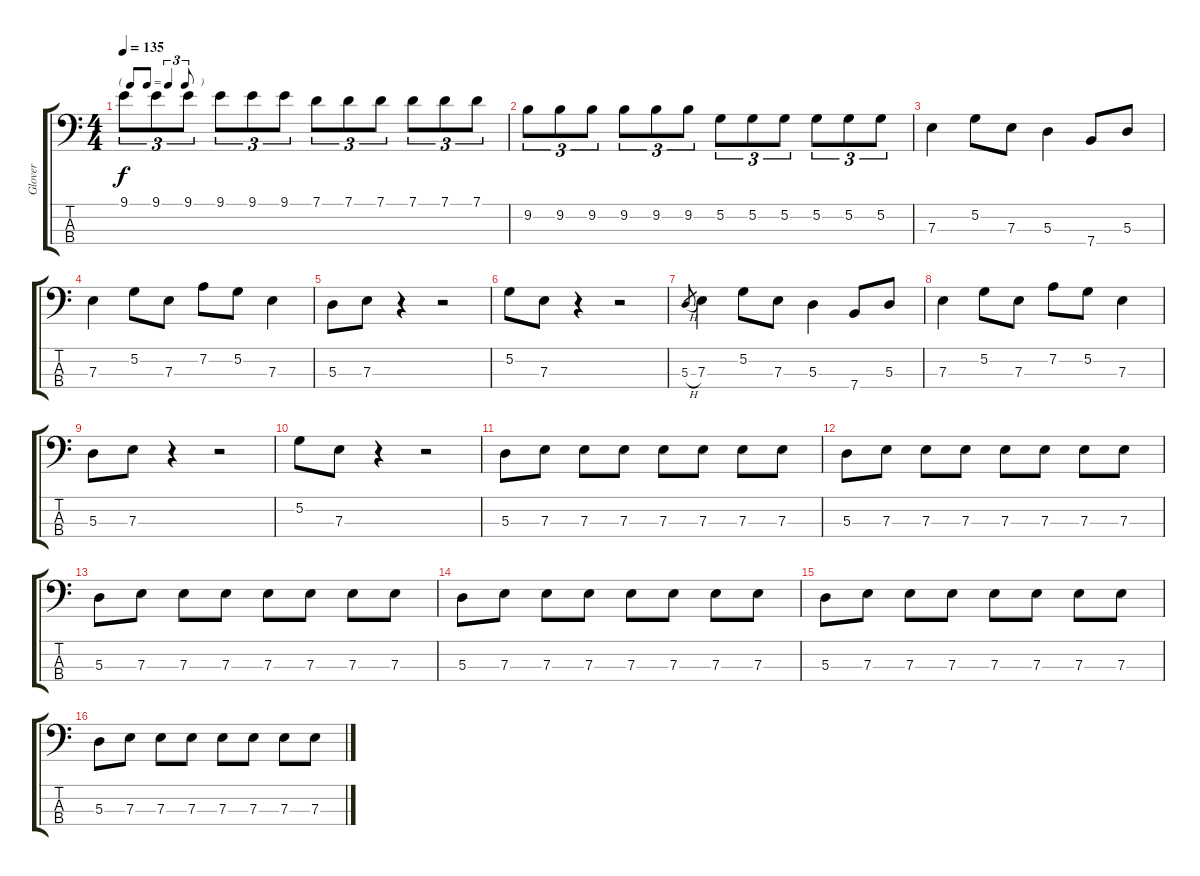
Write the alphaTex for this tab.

\track ("Glover" "Glover") {instrument electricbasspick}
\staff {score tabs}
\tuning (G2 D2 A1 E1) {hide}
\ts (4 4)
\tf triplet8th
\tempo 135
\clef f4
\ks c
9.1.8{tu (3 2) dy f instrument electricbasspick} 9.1.8{tu (3 2)} 9.1.8{tu (3 2)} 9.1.8{tu (3 2)} 9.1.8{tu (3 2)} 9.1.8{tu (3 2)} 7.1.8{tu (3 2)} 7.1.8{tu (3 2)} 7.1.8{tu (3 2)} 7.1.8{tu (3 2)} 7.1.8{tu (3 2)} 7.1.8{tu (3 2)} |
9.2.8{tu (3 2)} 9.2.8{tu (3 2)} 9.2.8{tu (3 2)} 9.2.8{tu (3 2)} 9.2.8{tu (3 2)} 9.2.8{tu (3 2)} 5.2.8{tu (3 2)} 5.2.8{tu (3 2)} 5.2.8{tu (3 2)} 5.2.8{tu (3 2)} 5.2.8{tu (3 2)} 5.2.8{tu (3 2)} |
7.3.4 5.2.8 7.3.8 5.3.4 7.4.8 5.3.8 |
7.3.4 5.2.8 7.3.8 7.2.8 5.2.8 7.3.4 |
5.3.8 7.3.8 r.4 r.2 |
5.2.8 7.3.8 r.4 r.2 |
5.3{h}.8{gr} 7.3.4 5.2.8 7.3.8 5.3.4 7.4.8 5.3.8 |
7.3.4 5.2.8 7.3.8 7.2.8 5.2.8 7.3.4 |
5.3.8 7.3.8 r.4 r.2 |
5.2.8 7.3.8 r.4 r.2 |
5.3.8 7.3.8 7.3.8 7.3.8 7.3.8 7.3.8 7.3.8 7.3.8 |
5.3.8 7.3.8 7.3.8 7.3.8 7.3.8 7.3.8 7.3.8 7.3.8 |
5.3.8 7.3.8 7.3.8 7.3.8 7.3.8 7.3.8 7.3.8 7.3.8 |
5.3.8 7.3.8 7.3.8 7.3.8 7.3.8 7.3.8 7.3.8 7.3.8 |
5.3.8 7.3.8 7.3.8 7.3.8 7.3.8 7.3.8 7.3.8 7.3.8 |
5.3.8 7.3.8 7.3.8 7.3.8 7.3.8 7.3.8 7.3.8 7.3.8
